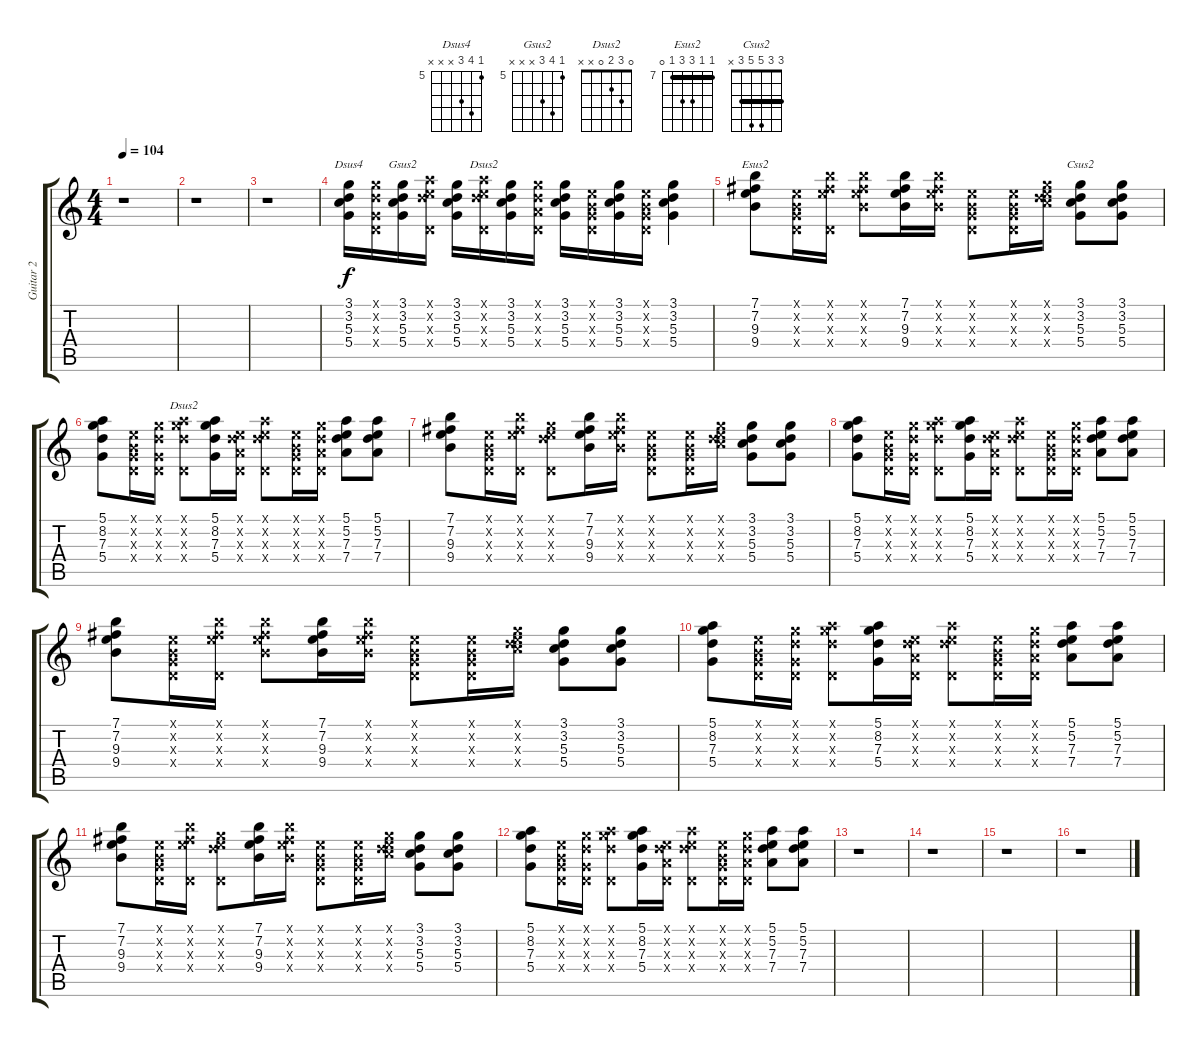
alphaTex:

\track ("Guitar 2" "Guitar 2") {instrument overdrivenguitar}
\staff {score tabs}
\tuning (E4 B3 G3 D3 A2 E2) {hide}
\chord ("Dsus4" 5 8 7 x x x) {firstfret 5}
\chord ("Gsus2" 5 8 7 x x x) {firstfret 5}
\chord ("Dsus2" 5 5 7 7 5 x) {firstfret 5 barre 5}
\chord ("Esus2" 7 7 9 9 7 0) {firstfret 7 barre 7}
\chord ("Csus2" 3 3 5 5 3 x) {barre 3}
\chord ("Dsus2" 0 3 2 0 x x)
\ts (4 4)
\tempo 104
\clef g2
\ks c
r.1{dy f} |
r.1 |
r.1 |
(3.1 3.2 5.3 5.4).16{ch "Dsus4"} (3.1{x} 3.2{x} 0.3{x} 0.4{x}).16 (3.1 3.2 5.3 5.4).16{ch "Gsus2"} (5.1{x} 5.2{x} 7.3{x} 0.4{x}).16 (3.1 3.2 5.3 5.4).16 (5.1{x} 5.2{x} 7.3{x} 0.4{x}).16{ch "Dsus2"} (3.1 3.2 5.3 5.4).16 (3.1{x} 3.2{x} 2.3{x} 0.4{x}).16 (3.1 3.2 5.3 5.4).16 (0.1{x} 0.2{x} 0.3{x} 0.4{x}).16 (3.1 3.2 5.3 5.4).16 (0.1{x} 0.2{x} 0.3{x} 0.4{x}).16 (3.1 3.2 5.3 5.4).4 |
(7.1 7.2 9.3 9.4).8{ch "Esus2"} (0.1{x} 0.2{x} 0.3{x} 0.4{x}).16 (7.1{x} 7.2{x} 9.3{x} 0.4{x}).16 (7.1{x} 7.2{x} 9.3{x} 9.4{x}).8 (7.1 7.2 9.3 9.4).16 (7.1{x} 7.2{x} 9.3{x} 9.4{x}).16 (0.1{x} 0.2{x} 0.3{x} 0.4{x}).8 (0.1{x} 0.2{x} 0.3{x} 0.4{x}).16 (0.1{x} 8.2{x} 7.3{x} 10.4{x}).16 (3.1 3.2 5.3 5.4).8{ch "Csus2"} (3.1 3.2 5.3 5.4).8 |
(5.1 8.2 7.3 5.4).8 (0.1{x} 0.2{x} 0.3{x} 0.4{x}).16 (3.1{x} 3.2{x} 0.3{x} 0.4{x}).16 (5.1{x} 8.2{x} 7.3{x} 0.4{x}).8{ch "Dsus2"} (5.1 8.2 7.3 5.4).16 (0.1{x} 3.2{x} 2.3{x} 0.4{x}).16 (5.1{x} 5.2{x} 7.3{x} 0.4{x}).8 (0.1{x} 0.2{x} 0.3{x} 0.4{x}).16 (3.1{x} 3.2{x} 2.3{x} 0.4{x}).16 (5.1 5.2 7.3 7.4).8 (5.1 5.2 7.3 7.4).8 |
(7.1 7.2 9.3 9.4).8 (0.1{x} 0.2{x} 0.3{x} 0.4{x}).16 (7.1{x} 7.2{x} 9.3{x} 0.4{x}).16 (0.1{x} 8.2{x} 7.3{x} 0.4{x}).8 (7.1 7.2 9.3 9.4).16 (7.1{x} 7.2{x} 9.3{x} 9.4{x}).16 (0.1{x} 0.2{x} 0.3{x} 0.4{x}).8 (0.1{x} 0.2{x} 0.3{x} 0.4{x}).16 (0.1{x} 8.2{x} 7.3{x} 10.4{x}).16 (3.1 3.2 5.3 5.4).8 (3.1 3.2 5.3 5.4).8 |
(5.1 8.2 7.3 5.4).8 (0.1{x} 0.2{x} 0.3{x} 0.4{x}).16 (3.1{x} 3.2{x} 0.3{x} 0.4{x}).16 (5.1{x} 8.2{x} 7.3{x} 0.4{x}).8 (5.1 8.2 7.3 5.4).16 (0.1{x} 3.2{x} 2.3{x} 0.4{x}).16 (5.1{x} 5.2{x} 7.3{x} 0.4{x}).8 (0.1{x} 0.2{x} 0.3{x} 0.4{x}).16 (3.1{x} 3.2{x} 2.3{x} 0.4{x}).16 (5.1 5.2 7.3 7.4).8 (5.1 5.2 7.3 7.4).8 |
(7.1 7.2 9.3 9.4).8 (0.1{x} 0.2{x} 0.3{x} 0.4{x}).16 (7.1{x} 7.2{x} 9.3{x} 0.4{x}).16 (7.1{x} 7.2{x} 9.3{x} 9.4{x}).8 (7.1 7.2 9.3 9.4).16 (7.1{x} 7.2{x} 9.3{x} 9.4{x}).16 (0.1{x} 0.2{x} 0.3{x} 0.4{x}).8 (0.1{x} 0.2{x} 0.3{x} 0.4{x}).16 (0.1{x} 8.2{x} 7.3{x} 10.4{x}).16 (3.1 3.2 5.3 5.4).8 (3.1 3.2 5.3 5.4).8 |
(5.1 8.2 7.3 5.4).8 (0.1{x} 0.2{x} 0.3{x} 0.4{x}).16 (3.1{x} 3.2{x} 0.3{x} 0.4{x}).16 (5.1{x} 8.2{x} 7.3{x} 0.4{x}).8 (5.1 8.2 7.3 5.4).16 (0.1{x} 3.2{x} 2.3{x} 0.4{x}).16 (5.1{x} 5.2{x} 7.3{x} 0.4{x}).8 (0.1{x} 0.2{x} 0.3{x} 0.4{x}).16 (3.1{x} 3.2{x} 2.3{x} 0.4{x}).16 (5.1 5.2 7.3 7.4).8 (5.1 5.2 7.3 7.4).8 |
(7.1 7.2 9.3 9.4).8 (0.1{x} 0.2{x} 0.3{x} 0.4{x}).16 (7.1{x} 7.2{x} 9.3{x} 0.4{x}).16 (0.1{x} 8.2{x} 7.3{x} 0.4{x}).8 (7.1 7.2 9.3 9.4).16 (7.1{x} 7.2{x} 9.3{x} 9.4{x}).16 (0.1{x} 0.2{x} 0.3{x} 0.4{x}).8 (0.1{x} 0.2{x} 0.3{x} 0.4{x}).16 (0.1{x} 8.2{x} 7.3{x} 10.4{x}).16 (3.1 3.2 5.3 5.4).8 (3.1 3.2 5.3 5.4).8 |
(5.1 8.2 7.3 5.4).8 (0.1{x} 0.2{x} 0.3{x} 0.4{x}).16 (3.1{x} 3.2{x} 0.3{x} 0.4{x}).16 (5.1{x} 8.2{x} 7.3{x} 0.4{x}).8 (5.1 8.2 7.3 5.4).16 (0.1{x} 3.2{x} 2.3{x} 0.4{x}).16 (5.1{x} 5.2{x} 7.3{x} 0.4{x}).8 (0.1{x} 0.2{x} 0.3{x} 0.4{x}).16 (3.1{x} 3.2{x} 2.3{x} 0.4{x}).16 (5.1 5.2 7.3 7.4).8 (5.1 5.2 7.3 7.4).8 |
r.1 |
r.1 |
r.1 |
r.1
